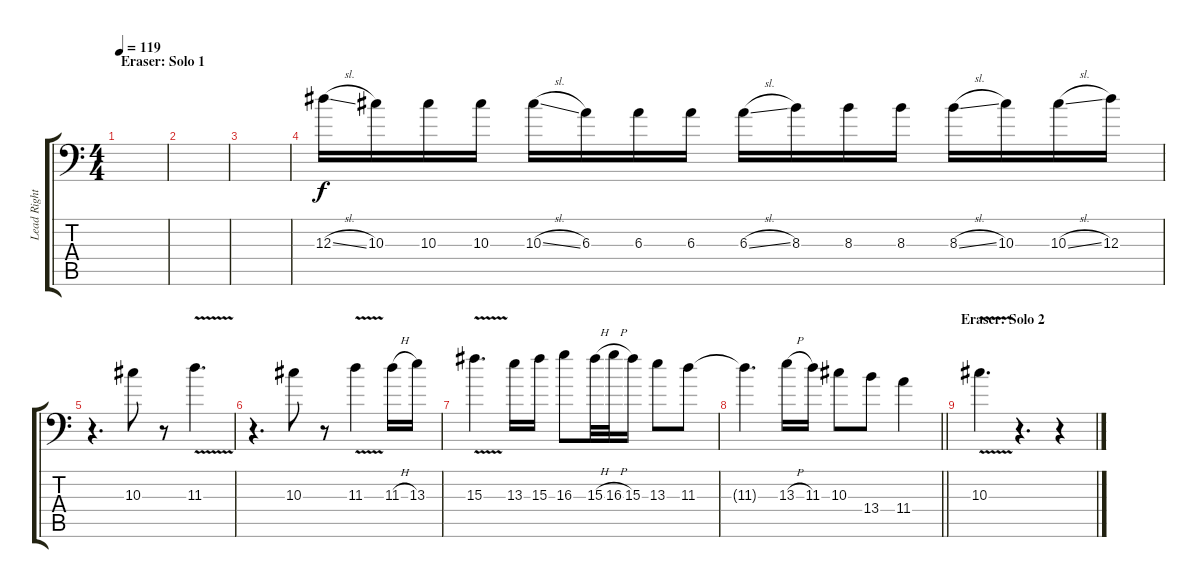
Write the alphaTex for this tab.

\track ("Lead Right 2" "Lead Right") {instrument distortionguitar}
\staff {score tabs}
\tuning (C4 G3 Eb3 Bb2 F2 Bb1) {hide}
\ts (4 4)
\section ("" "Eraser: Solo 1")
\tempo 119
\clef f4
\ks c
|
|
|
12.3{sl}.16 10.3.16 10.3.16 10.3.16 10.3{sl}.16 6.3.16 6.3.16 6.3.16 6.3{sl}.16 8.3.16 8.3.16 8.3.16 8.3{sl}.16 10.3.16 10.3{sl}.16 12.3.16 |
r.4{d} 10.3.8 r.8 11.3{v}.4{d} |
r.4{d} 10.3.8 r.8 11.3{v}.4 11.3{h}.16 13.3.16 |
15.3{v}.4{d} 13.3.16 15.3.16 16.3.8 15.3{h}.32 16.3{h}.32 15.3.16 13.3.8 11.3.8 |
\barLineRight lightlight
11.3{t}.4{d} 13.3{h}.16 11.3.16 10.3.8 13.4.8 11.4.4 |
\section ("" "Eraser: Solo 2")
10.3{v}.4{d} r.4{d} r.4
